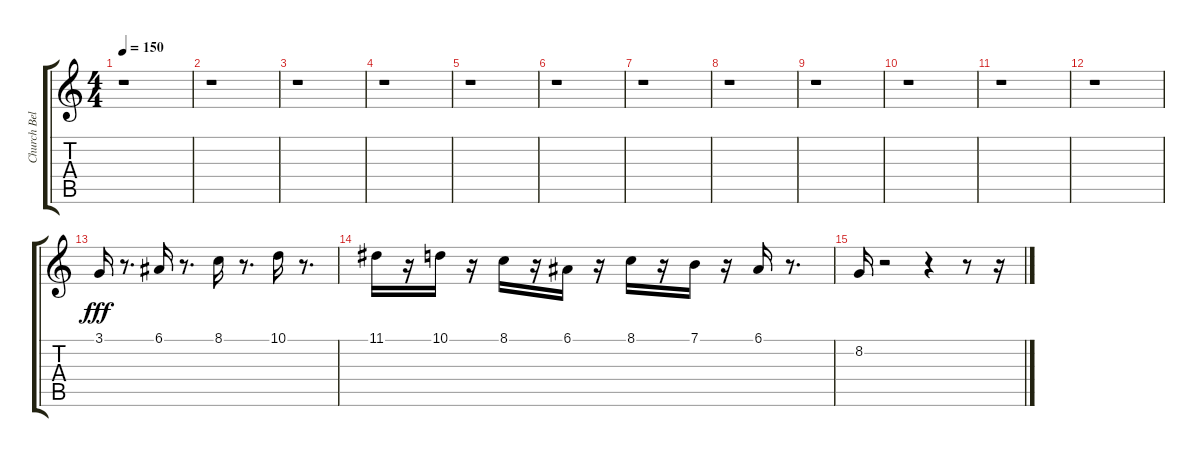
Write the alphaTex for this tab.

\track ("Church Bells" "Church Bel") {instrument tubularbells}
\staff {score tabs}
\tuning (E4 B3 G3 D3 A2 E2) {hide}
\ts (4 4)
\tempo 150
\clef g2
\ks c
r.1{dy fff} |
r.1 |
r.1 |
r.1 |
r.1 |
r.1 |
r.1 |
r.1 |
r.1 |
r.1 |
r.1 |
r.1 |
3.1.16 r.8{d} 6.1.16 r.8{d} 8.1.16 r.8{d} 10.1.16 r.8{d} |
11.1.16 r.16 10.1.16 r.16 8.1.16 r.16 6.1.16 r.16 8.1.16 r.16 7.1.16 r.16 6.1.16 r.8{d} |
8.2.16 r.2 r.4 r.8 r.16
